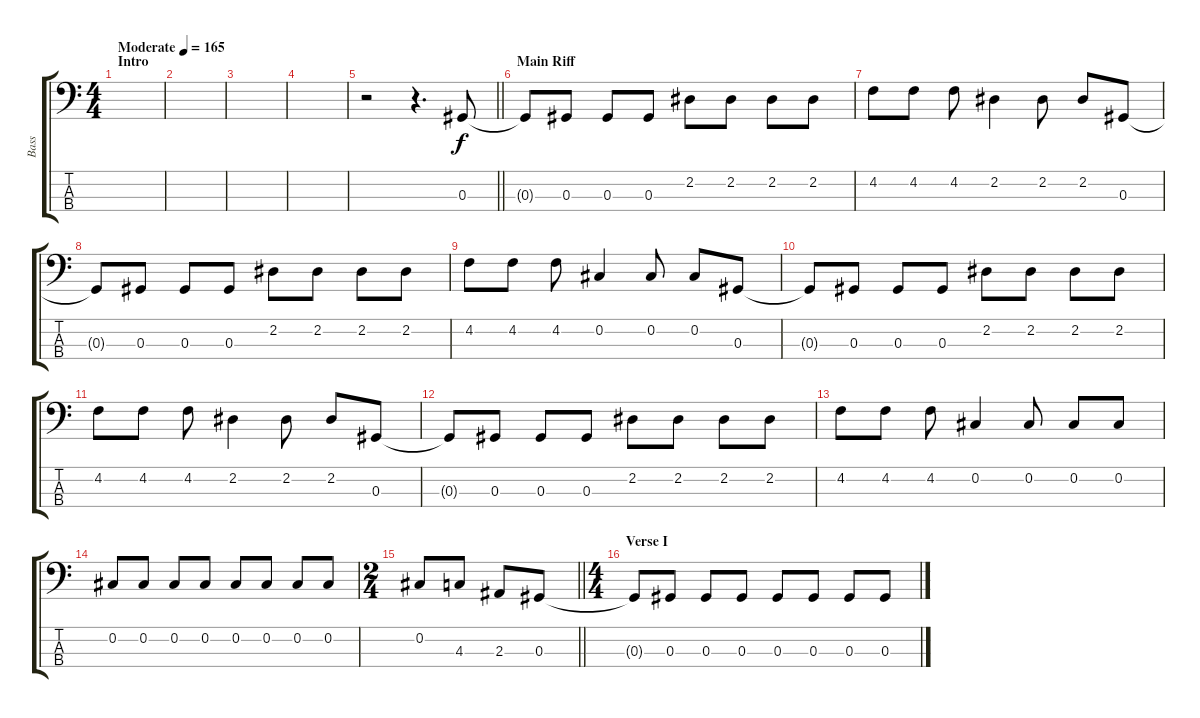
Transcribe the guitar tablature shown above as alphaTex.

\track ("Bass" "Bass") {instrument electricbasspick}
\staff {score tabs}
\tuning (Gb2 Db2 Ab1 Eb1) {hide}
\ts (4 4)
\section ("" "Intro")
\tempo (165 "Moderate")
\clef f4
\ks c
|
|
|
|
\barLineRight lightlight
r.2 r.4{d} 0.3.8 |
\section ("" "Main Riff")
0.3{t}.8 0.3.8 0.3.8 0.3.8 2.2.8 2.2.8 2.2.8 2.2.8 |
4.2.8 4.2.8 4.2.8 2.2.4 2.2.8 2.2.8 0.3.8 |
0.3{t}.8 0.3.8 0.3.8 0.3.8 2.2.8 2.2.8 2.2.8 2.2.8 |
4.2.8 4.2.8 4.2.8 0.2.4 0.2.8 0.2.8 0.3.8 |
0.3{t}.8 0.3.8 0.3.8 0.3.8 2.2.8 2.2.8 2.2.8 2.2.8 |
4.2.8 4.2.8 4.2.8 2.2.4 2.2.8 2.2.8 0.3.8 |
0.3{t}.8 0.3.8 0.3.8 0.3.8 2.2.8 2.2.8 2.2.8 2.2.8 |
4.2.8 4.2.8 4.2.8 0.2.4 0.2.8 0.2.8 0.2.8 |
0.2.8 0.2.8 0.2.8 0.2.8 0.2.8 0.2.8 0.2.8 0.2.8 |
\ts (2 4)
\barLineRight lightlight
0.2.8 4.3.8 2.3.8 0.3.8 |
\ts (4 4)
\section ("" "Verse I")
0.3{t}.8 0.3.8 0.3.8 0.3.8 0.3.8 0.3.8 0.3.8 0.3.8
